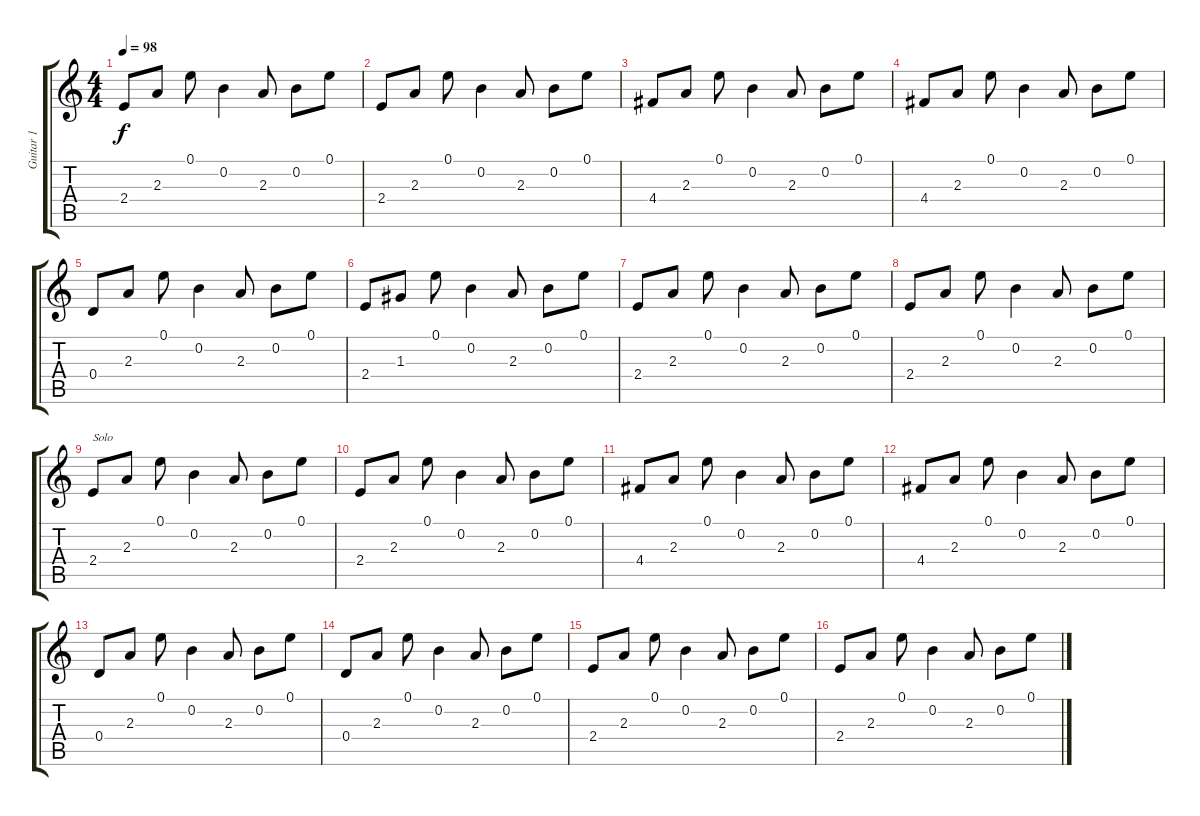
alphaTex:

\track ("Guitar 1" "Guitar 1") {instrument acousticguitarsteel}
\staff {score tabs}
\tuning (E4 B3 G3 D3 A2 E2) {hide}
\ts (4 4)
\tempo 98
\clef g2
\ks c
2.4.8{dy f} 2.3.8 0.1.8 0.2.4 2.3.8 0.2.8 0.1.8 |
2.4.8 2.3.8 0.1.8 0.2.4 2.3.8 0.2.8 0.1.8 |
4.4.8 2.3.8 0.1.8 0.2.4 2.3.8 0.2.8 0.1.8 |
4.4.8 2.3.8 0.1.8 0.2.4 2.3.8 0.2.8 0.1.8 |
0.4.8 2.3.8 0.1.8 0.2.4 2.3.8 0.2.8 0.1.8 |
2.4.8 1.3.8 0.1.8 0.2.4 2.3.8 0.2.8 0.1.8 |
2.4.8 2.3.8 0.1.8 0.2.4 2.3.8 0.2.8 0.1.8 |
2.4.8 2.3.8 0.1.8 0.2.4 2.3.8 0.2.8 0.1.8 |
2.4.8{txt "Solo"} 2.3.8 0.1.8 0.2.4 2.3.8 0.2.8 0.1.8 |
2.4.8 2.3.8 0.1.8 0.2.4 2.3.8 0.2.8 0.1.8 |
4.4.8 2.3.8 0.1.8 0.2.4 2.3.8 0.2.8 0.1.8 |
4.4.8 2.3.8 0.1.8 0.2.4 2.3.8 0.2.8 0.1.8 |
0.4.8 2.3.8 0.1.8 0.2.4 2.3.8 0.2.8 0.1.8 |
0.4.8 2.3.8 0.1.8 0.2.4 2.3.8 0.2.8 0.1.8 |
2.4.8 2.3.8 0.1.8 0.2.4 2.3.8 0.2.8 0.1.8 |
2.4.8 2.3.8 0.1.8 0.2.4 2.3.8 0.2.8 0.1.8
